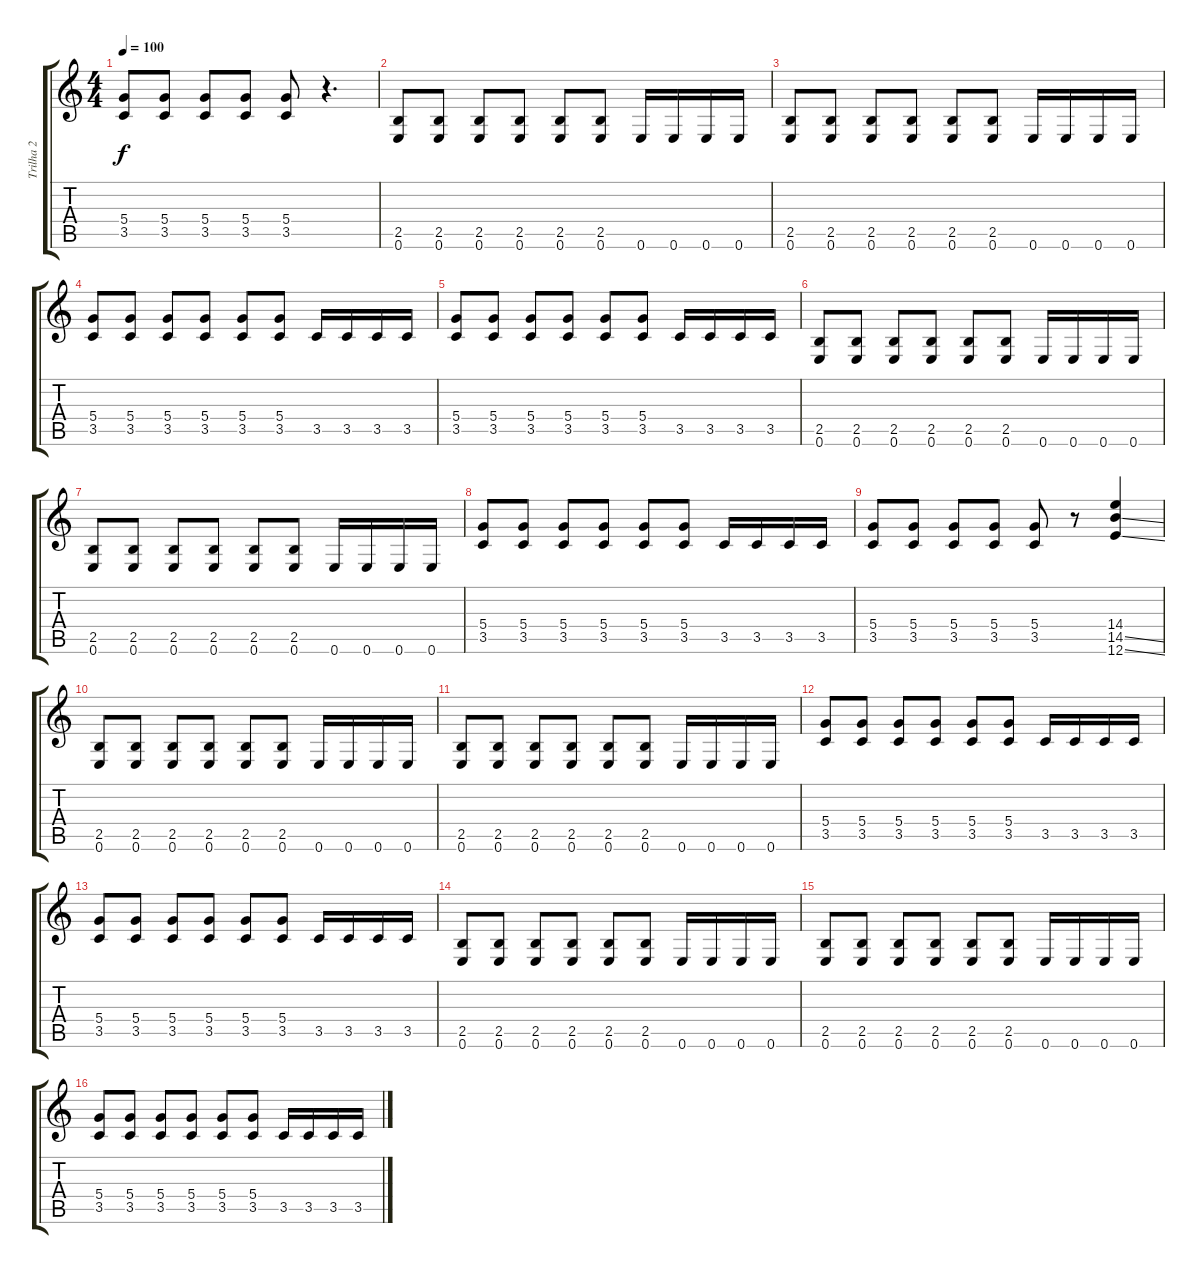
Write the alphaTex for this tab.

\track ("Trilha 2" "Trilha 2") {instrument distortionguitar}
\staff {score tabs}
\tuning (E4 B3 G3 D3 A2 E2) {hide}
\ts (4 4)
\tempo 100
\clef g2
\ks c
(5.4 3.5).8{dy f} (5.4 3.5).8 (5.4 3.5).8 (5.4 3.5).8 (5.4 3.5).8 r.4{d} |
(2.5 0.6).8 (2.5 0.6).8 (2.5 0.6).8 (2.5 0.6).8 (2.5 0.6).8 (2.5 0.6).8 0.6.16 0.6.16 0.6.16 0.6.16 |
(2.5 0.6).8 (2.5 0.6).8 (2.5 0.6).8 (2.5 0.6).8 (2.5 0.6).8 (2.5 0.6).8 0.6.16 0.6.16 0.6.16 0.6.16 |
(5.4 3.5).8 (5.4 3.5).8 (5.4 3.5).8 (5.4 3.5).8 (5.4 3.5).8 (5.4 3.5).8 3.5.16 3.5.16 3.5.16 3.5.16 |
(5.4 3.5).8 (5.4 3.5).8 (5.4 3.5).8 (5.4 3.5).8 (5.4 3.5).8 (5.4 3.5).8 3.5.16 3.5.16 3.5.16 3.5.16 |
(2.5 0.6).8 (2.5 0.6).8 (2.5 0.6).8 (2.5 0.6).8 (2.5 0.6).8 (2.5 0.6).8 0.6.16 0.6.16 0.6.16 0.6.16 |
(2.5 0.6).8 (2.5 0.6).8 (2.5 0.6).8 (2.5 0.6).8 (2.5 0.6).8 (2.5 0.6).8 0.6.16 0.6.16 0.6.16 0.6.16 |
(5.4 3.5).8 (5.4 3.5).8 (5.4 3.5).8 (5.4 3.5).8 (5.4 3.5).8 (5.4 3.5).8 3.5.16 3.5.16 3.5.16 3.5.16 |
(5.4 3.5).8 (5.4 3.5).8 (5.4 3.5).8 (5.4 3.5).8 (5.4 3.5).8 r.8 (14.4 14.5{ss} 12.6{ss}).4 |
(2.5 0.6).8 (2.5 0.6).8 (2.5 0.6).8 (2.5 0.6).8 (2.5 0.6).8 (2.5 0.6).8 0.6.16 0.6.16 0.6.16 0.6.16 |
(2.5 0.6).8 (2.5 0.6).8 (2.5 0.6).8 (2.5 0.6).8 (2.5 0.6).8 (2.5 0.6).8 0.6.16 0.6.16 0.6.16 0.6.16 |
(5.4 3.5).8 (5.4 3.5).8 (5.4 3.5).8 (5.4 3.5).8 (5.4 3.5).8 (5.4 3.5).8 3.5.16 3.5.16 3.5.16 3.5.16 |
(5.4 3.5).8 (5.4 3.5).8 (5.4 3.5).8 (5.4 3.5).8 (5.4 3.5).8 (5.4 3.5).8 3.5.16 3.5.16 3.5.16 3.5.16 |
(2.5 0.6).8 (2.5 0.6).8 (2.5 0.6).8 (2.5 0.6).8 (2.5 0.6).8 (2.5 0.6).8 0.6.16 0.6.16 0.6.16 0.6.16 |
(2.5 0.6).8 (2.5 0.6).8 (2.5 0.6).8 (2.5 0.6).8 (2.5 0.6).8 (2.5 0.6).8 0.6.16 0.6.16 0.6.16 0.6.16 |
(5.4 3.5).8 (5.4 3.5).8 (5.4 3.5).8 (5.4 3.5).8 (5.4 3.5).8 (5.4 3.5).8 3.5.16 3.5.16 3.5.16 3.5.16
